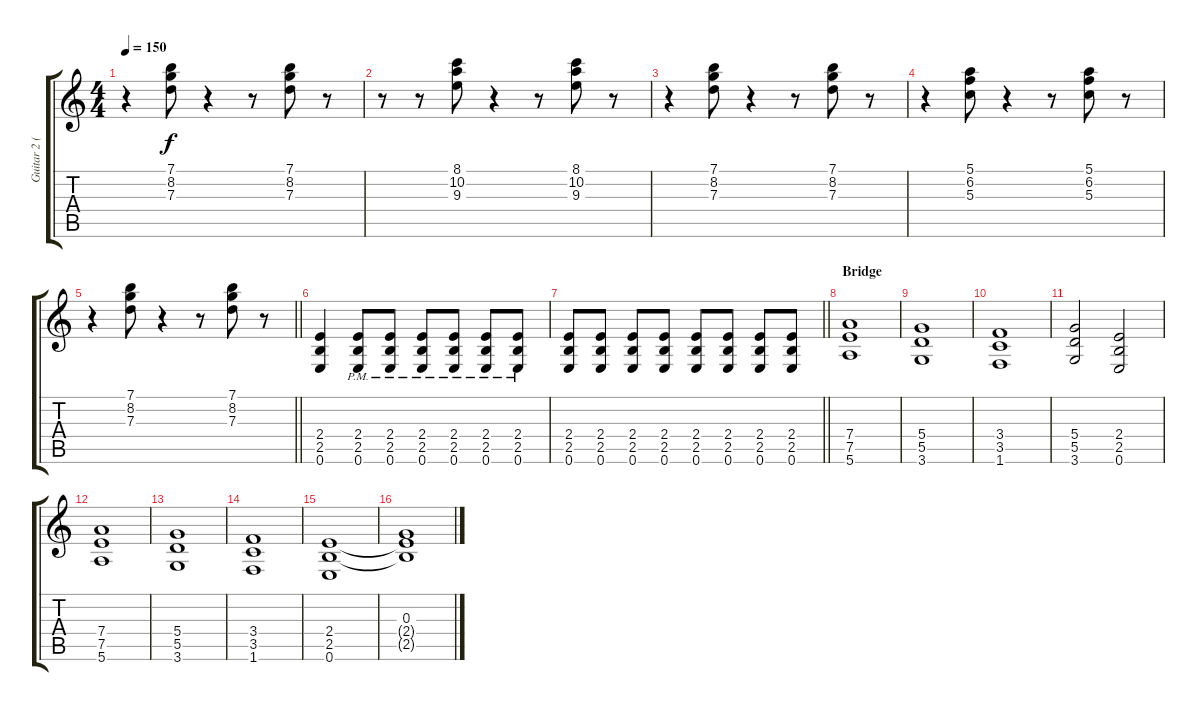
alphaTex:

\track ("Guitar 2 (Dori)" "Guitar 2 (") {mute instrument distortionguitar}
\staff {score tabs}
\tuning (E4 B3 G3 D3 A2 E2) {hide}
\ts (4 4)
\tempo 150
\clef g2
\ks c
r.4{dy f} (7.1 8.2 7.3).8 r.4 r.8 (7.1 8.2 7.3).8 r.8 |
r.8 r.8 (8.1 10.2 9.3).8 r.4 r.8 (8.1 10.2 9.3).8 r.8 |
r.4 (7.1 8.2 7.3).8 r.4 r.8 (7.1 8.2 7.3).8 r.8 |
r.4 (5.1 6.2 5.3).8 r.4 r.8 (5.1 6.2 5.3).8 r.8 |
\barLineRight lightlight
r.4 (7.1 8.2 7.3).8 r.4 r.8 (7.1 8.2 7.3).8 r.8 |
\section ("" "")
(2.4 2.5 0.6).4 (2.4{pm} 2.5{pm} 0.6{pm}).8 (2.4{pm} 2.5{pm} 0.6{pm}).8 (2.4{pm} 2.5{pm} 0.6{pm}).8 (2.4{pm} 2.5{pm} 0.6{pm}).8 (2.4{pm} 2.5{pm} 0.6{pm}).8 (2.4{pm} 2.5{pm} 0.6{pm}).8 |
\barLineRight lightlight
(2.4 2.5 0.6).8 (2.4 2.5 0.6).8 (2.4 2.5 0.6).8 (2.4 2.5 0.6).8 (2.4 2.5 0.6).8 (2.4 2.5 0.6).8 (2.4 2.5 0.6).8 (2.4 2.5 0.6).8 |
\section ("" "Bridge")
(7.4 7.5 5.6).1 |
(5.4 5.5 3.6).1 |
(3.4 3.5 1.6).1 |
(5.4 5.5 3.6).2 (2.4 2.5 0.6).2 |
(7.4 7.5 5.6).1 |
(5.4 5.5 3.6).1 |
(3.4 3.5 1.6).1 |
(2.4 2.5 0.6).1 |
(0.3 2.4{t} 2.5{t}).1
